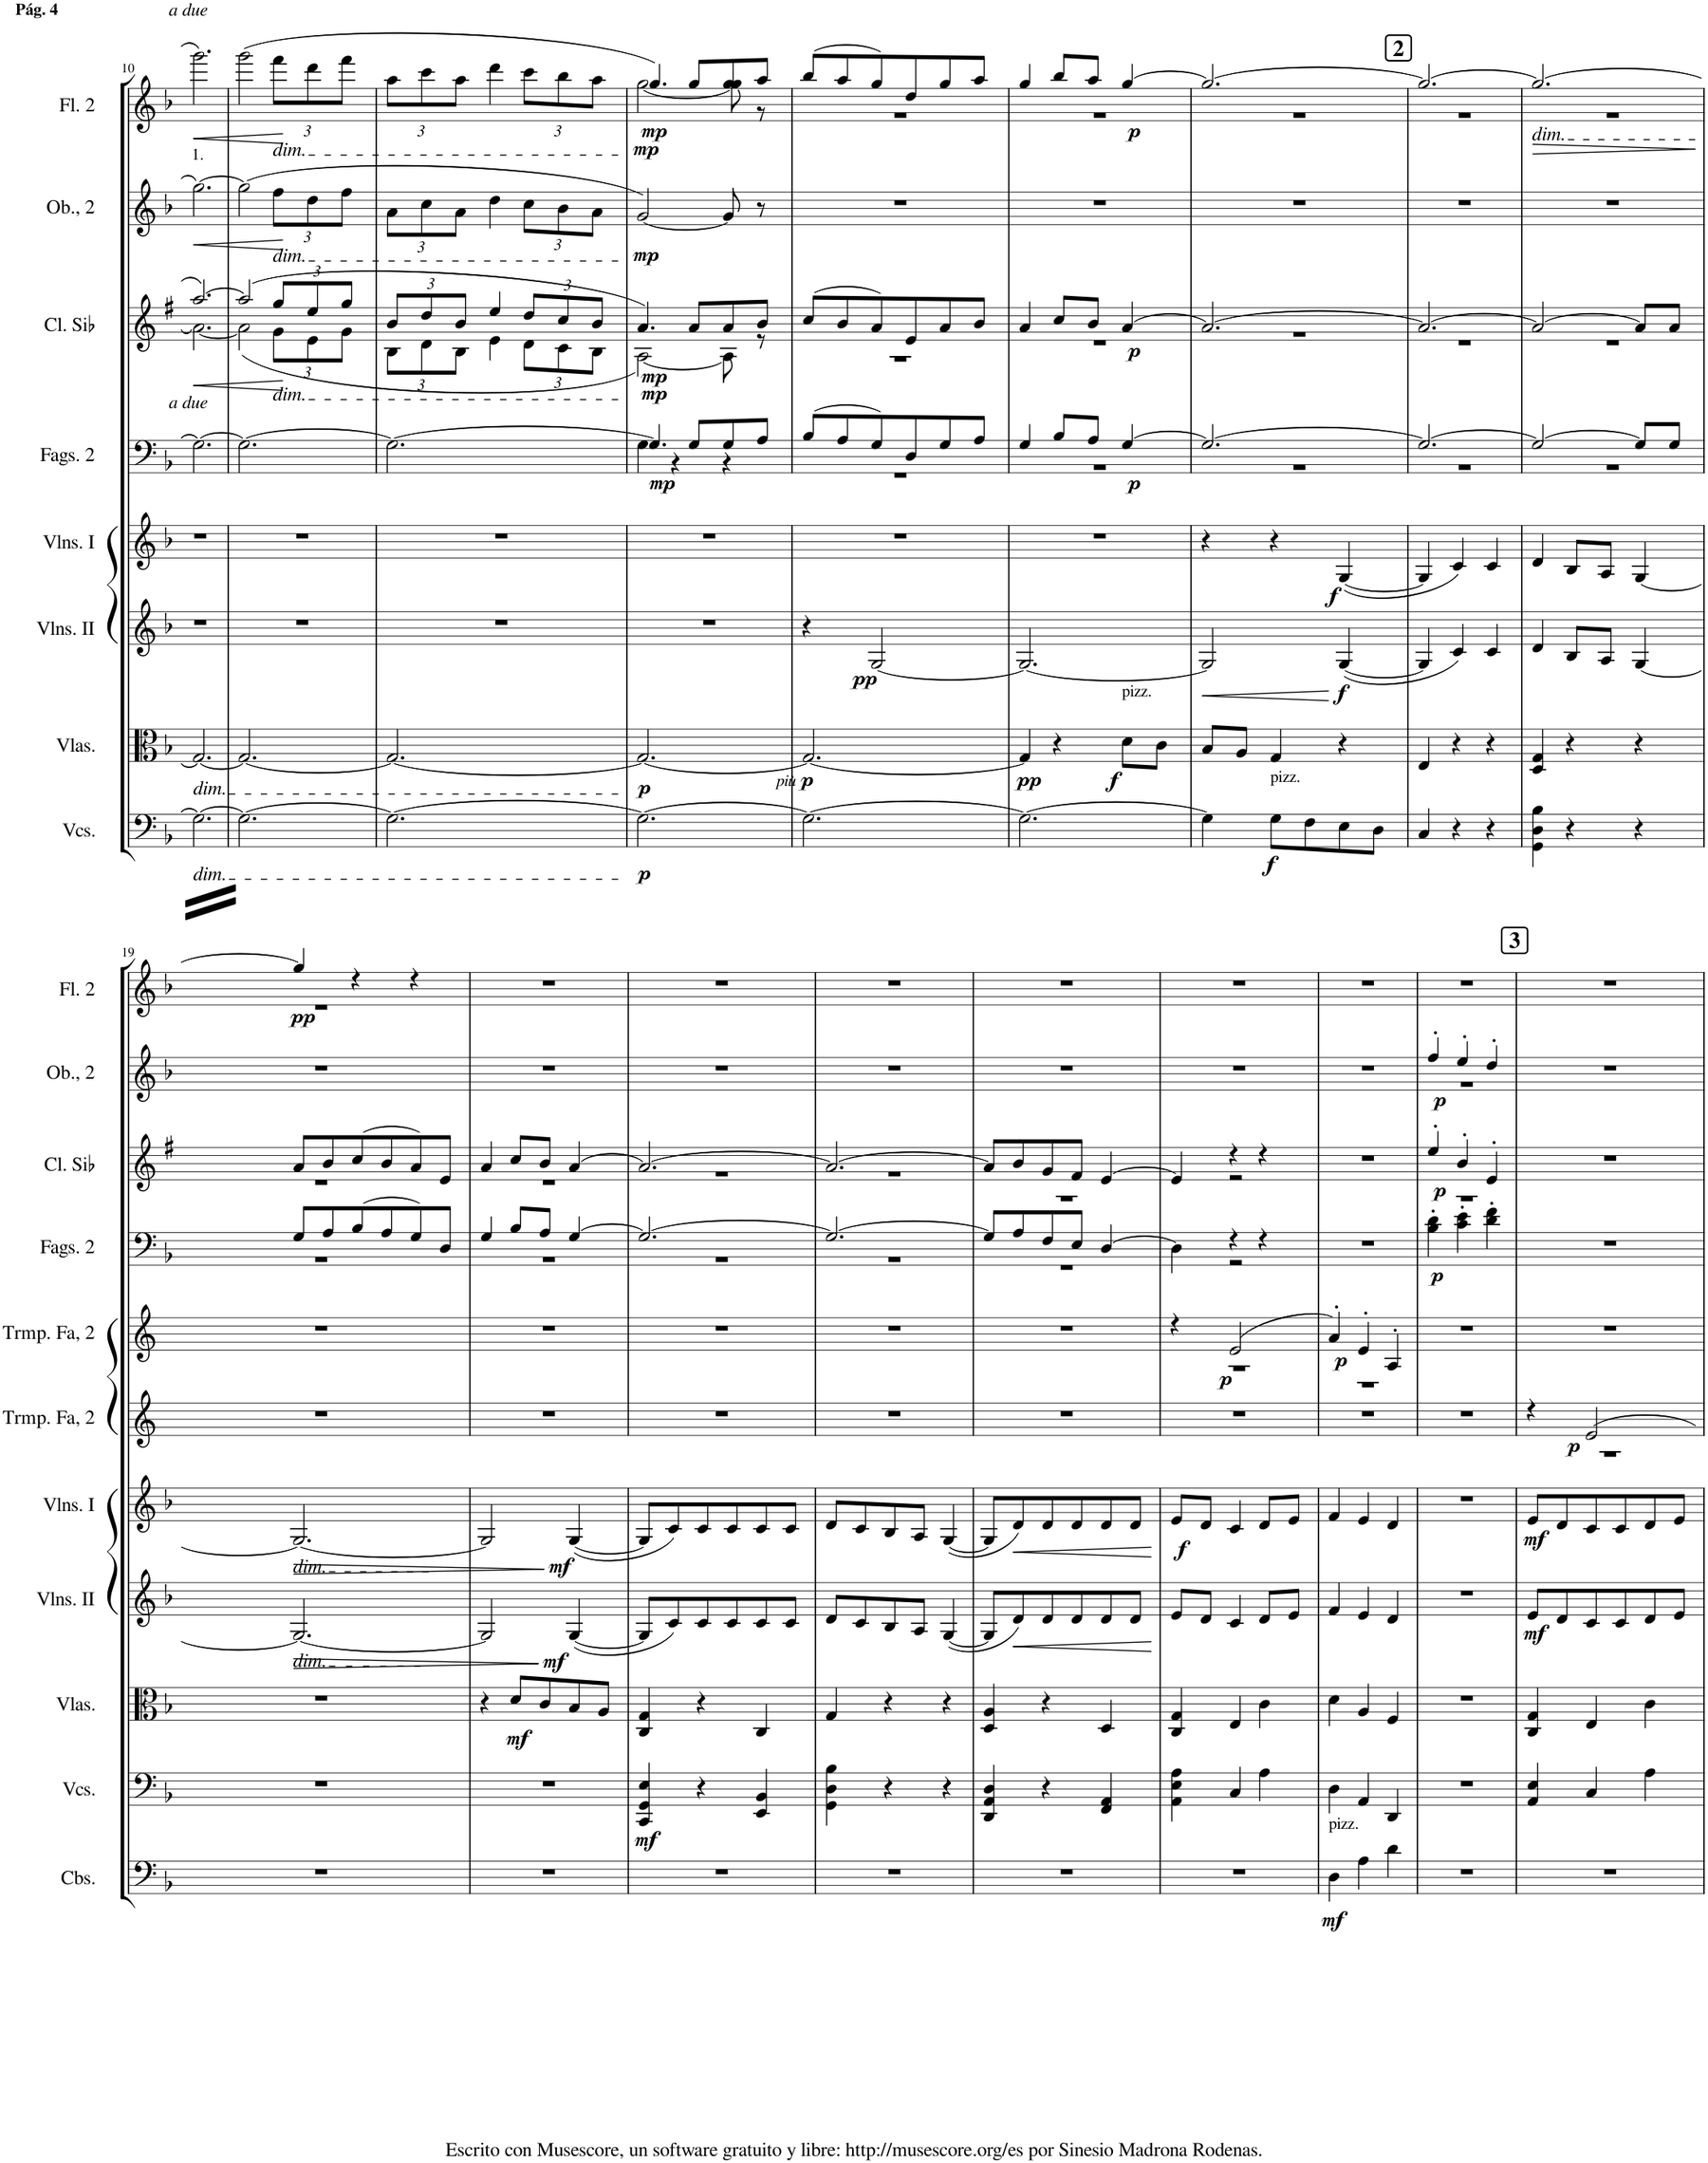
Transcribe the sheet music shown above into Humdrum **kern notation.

**kern	**dynam	**kern	**dynam	**kern	**dynam	**kern	**dynam	**kern	**dynam	**kern	**dynam	**kern	**dynam	**kern	**dynam	**kern	**dynam	**kern	**dynam	**kern	**dynam
*part11	*part11	*part10	*part10	*part9	*part9	*part8	*part8	*part7	*part7	*part6	*part6	*part5	*part5	*part4	*part4	*part3	*part3	*part2	*part2	*part1	*part1
*staff11	*staff11	*staff10	*staff10	*staff9	*staff9	*staff8	*staff8	*staff7	*staff7	*staff6	*staff6	*staff5	*staff5	*staff4	*staff4	*staff3	*staff3	*staff2	*staff2	*staff1	*staff1
*I"Contrabajos	*	*I"Violonchelos	*	*I"Violas	*	*I"Violines II	*	*I"Violines I	*	*I"Trompa en Fa, 2	*	*I"Trompa en Fa, 2	*	*I"Fagotes, 2	*	*I"Clarinete en Sib	*	*I"Oboes, 2	*	*I"Flautas 2	*
*I'Cbs.	*	*I'Vcs.	*	*I'Vlas.	*	*I'Vlns. II	*	*I'Vlns. I	*	*I'Trmp. Fa, 2	*	*I'Trmp. Fa, 2	*	*I'Fags. 2	*	*I'Cl. Sib	*	*I'Ob., 2	*	*I'Fl. 2	*
!!LO:PB:g=z
*clefF4	*	*clefF4	*	*clefC3	*	*clefG2	*	*clefG2	*	*clefG2	*	*clefG2	*	*clefF4	*	*clefG2	*	*clefG2	*	*clefG2	*
*Trd7c12	*	*	*	*	*	*	*	*	*	*Trd4c7	*	*Trd4c7	*	*	*	*Trd1c2	*	*	*	*	*
*k[b-]	*	*k[b-]	*	*k[b-]	*	*k[b-]	*	*k[b-]	*	*k[]	*	*k[]	*	*k[b-]	*	*k[f#]	*	*k[b-]	*	*k[b-]	*
*M3/4	*	*M3/4	*	*M3/4	*	*M3/4	*	*M3/4	*	*M3/4	*	*M3/4	*	*M3/4	*	*M3/4	*	*M3/4	*	*M3/4	*
=10	=10	=10	=10	=10	=10	=10	=10	=10	=10	=10	=10	=10	=10	=10	=10	=10	=10	=10	=10	=10	=10
!	!	!	!	!	!	!	!	!	!	!	!	!	!	!	!	!	!	!	!	!LO:TX:a:i:t=a due	!
!	!	!	!	!	!	!	!	!	!	!	!	!	!	!	!	!	!	!	!	!LO:TX:a:B:t=Pág. 4	!
!	!	!	!	!	!	!	!	!	!	!	!	!	!	!	!	!	!	!LO:TX:a:t=1.	!	!	!
!	!	!	!	!	!	!	!	!	!	!	!	!	!	!LO:TX:a:i:t=a due	!	!	!	!	!	!	!
!	!	!	!	!LO:TX:b:i:t=dim.	!	!	!	!	!	!	!	!	!	!	!	!	!	!	!	!	!
!	!	!LO:TX:b:i:t=dim.	!	!	!	!	!	!	!	!	!	!	!	!	!	!	!	!	!	!	!
!	!	!	!	!	!	!	!	!	!	!	!	!	!	!	!	!	!LO:HP:b	!	!LO:HP:b	!	!LO:HP:b
*	*	*	*	*	*	*	*	*	*	*	*	*	*	*	*	*^	*	*	*	*	*
2.r	.	2.G\_	.	2.G/_	.	2.r	.	2.r	.	2.r	.	2.r	.	2.G\_	.	[2.aa/	2.a\_	<	[2.gg\	<	2.ggg\	<
=11	=11	=11	=11	=11	=11	=11	=11	=11	=11	=11	=11	=11	=11	=11	=11	=11	=11	=11	=11	=11	=11	=11
2.r	.	2.G\_	.	2.G/_	.	2.r	.	2.r	.	2.r	.	2.r	.	2.G\_	.	(2aa/]	(2a\]	.	(2gg\]	.	(2ggg\	.
*	*	*	*	*	*	*	*	*	*	*	*	*	*	*	*	*Xbrackettup	*	*	*Xbrackettup	*	*Xbrackettup	*
!	!	!	!	!	!	!	!	!	!	!	!	!	!	!	!	!	!	!	!	!	!LO:TX:b:i:t=dim.	!
!	!	!	!	!	!	!	!	!	!	!	!	!	!	!	!	!	!	!	!LO:TX:b:i:t=dim.	!	!	!
!	!	!	!	!	!	!	!	!	!	!	!	!	!	!	!	!LO:TX:b:i:t=dim.	!	!	!	!	!	!
.	.	.	.	.	.	.	.	.	.	.	.	.	.	.	.	12gg/L	12g\L	.	12ff\L	.	12fff\L	.
.	.	.	.	.	.	.	.	.	.	.	.	.	.	.	.	12ee/	12e\	[	12dd\	[	12ddd\	[
.	.	.	.	.	.	.	.	.	.	.	.	.	.	.	.	12gg/J	12g\J	.	12ff\J	.	12fff\J	.
=12	=12	=12	=12	=12	=12	=12	=12	=12	=12	=12	=12	=12	=12	=12	=12	=12	=12	=12	=12	=12	=12	=12
2.r	.	2.G\_	.	2.G/_	.	2.r	.	2.r	.	2.r	.	2.r	.	2.G\_	.	12b/L	12B\L	.	12a\L	.	12aa\L	.
.	.	.	.	.	.	.	.	.	.	.	.	.	.	.	.	12dd/	12d\	.	12cc\	.	12ccc\	.
.	.	.	.	.	.	.	.	.	.	.	.	.	.	.	.	12b/J	12B\J	.	12a\J	.	12aa\J	.
.	.	.	.	.	.	.	.	.	.	.	.	.	.	.	.	4ee/	4e\	.	4dd\	.	4ddd\	.
.	.	.	.	.	.	.	.	.	.	.	.	.	.	.	.	12dd/L	12d\L	.	12cc\L	.	12ccc\L	.
.	.	.	.	.	.	.	.	.	.	.	.	.	.	.	.	12cc/	12c\	.	12b-\	.	12bb-\	.
.	.	.	.	.	.	.	.	.	.	.	.	.	.	.	.	12b/J	12B\J	.	12a\J	.	12aa\J	.
=13	=13	=13	=13	=13	=13	=13	=13	=13	=13	=13	=13	=13	=13	=13	=13	=13	=13	=13	=13	=13	=13	=13
*	*	*	*	*	*	*	*	*	*	*	*	*	*	*^	*	*	*	*	*	*	*^	*
!	!	!	!LO:DY:b	!	!LO:DY:b	!	!	!	!	!	!	!	!	!	!	!LO:DY:b	!	!	!LO:DY:b	!	!	!	!	!
!	!	!	!	!	!	!	!	!	!	!	!	!	!	!	!	!	!	!	!LO:DY:n=1:b	!	!LO:DY:b	!	!	!LO:DY:b
!	!	!	!	!	!	!	!	!	!	!	!	!	!	!	!	!	!	!	!	!	!	!	!	!LO:DY:n=1:b
2.r	.	2.G\_	p	2.G/_	p	2.r	.	2.r	.	2.r	.	2.r	.	4.G/]	4G\	mp	4.a/)	[2A\)	mp mp	[2g/)	mp	4.gg/)	[2gg\	mp mp
.	.	.	.	.	.	.	.	.	.	.	.	.	.	.	4r	.	.	.	.	.	.	.	.	.
.	.	.	.	.	.	.	.	.	.	.	.	.	.	8G/L	.	.	8a/L	.	.	.	.	8gg/L	.	.
.	.	.	.	.	.	.	.	.	.	.	.	.	.	8G/	4r	.	8a/	8A\]	.	8g/]	.	8gg/	8gg\]	.
.	.	.	.	.	.	.	.	.	.	.	.	.	.	8A/J	.	.	8b/J	8r	.	8r	.	8aa/J	8r	.
=14	=14	=14	=14	=14	=14	=14	=14	=14	=14	=14	=14	=14	=14	=14	=14	=14	=14	=14	=14	=14	=14	=14	=14	=14
!	!	!	!	!	!LO:DY:b	!	!	!	!	!	!	!	!	!	!	!	!	!	!	!	!	!	!	!
!	!	!	!	!	!LO:DY:n=1:b	!	!	!	!	!	!	!	!	!	!	!	!	!	!	!	!	!	!	!
2.r	.	2.G\_	.	2.G/_	other-dynamics p	4r	.	2.r	.	2.r	.	2.r	.	(8B-/L	2.r	.	(8cc/L	2.r	.	2.r	.	(8bb-/L	2.r	.
.	.	.	.	.	.	.	.	.	.	.	.	.	.	8A/	.	.	8b/	.	.	.	.	8aa/	.	.
!	!	!	!	!	!	!	!LO:DY:b	!	!	!	!	!	!	!	!	!	!	!	!	!	!	!	!	!
.	.	.	.	.	.	[2G/	pp	.	.	.	.	.	.	8G/)	.	.	8a/)	.	.	.	.	8gg/)	.	.
.	.	.	.	.	.	.	.	.	.	.	.	.	.	8D/	.	.	8e/	.	.	.	.	8dd/	.	.
.	.	.	.	.	.	.	.	.	.	.	.	.	.	8G/	.	.	8a/	.	.	.	.	8gg/	.	.
.	.	.	.	.	.	.	.	.	.	.	.	.	.	8A/J	.	.	8b/J	.	.	.	.	8aa/J	.	.
=15	=15	=15	=15	=15	=15	=15	=15	=15	=15	=15	=15	=15	=15	=15	=15	=15	=15	=15	=15	=15	=15	=15	=15	=15
!	!	!	!	!	!LO:DY:b	!	!	!	!	!	!	!	!	!	!	!	!	!	!	!	!	!	!	!
2.r	.	2.G\_	.	4G/]	pp	2.G/_	.	2.r	.	2.r	.	2.r	.	4G/	2.r	.	4a/	2.r	.	2.r	.	4gg/	2.r	.
.	.	.	.	4r	.	.	.	.	.	.	.	.	.	8B-/L	.	.	8cc/L	.	.	.	.	8bb-/L	.	.
.	.	.	.	.	.	.	.	.	.	.	.	.	.	8A/J	.	.	8b/J	.	.	.	.	8aa/J	.	.
!	!	!	!	!LO:TX:a:t=pizz.	!	!	!	!	!	!	!	!	!	!	!	!	!	!	!	!	!	!	!	!
!	!	!	!	!	!LO:DY:b	!	!	!	!	!	!	!	!	!	!	!LO:DY:b	!	!	!LO:DY:b	!	!	!	!	!LO:DY:b
.	.	.	.	8d\L	f	.	.	.	.	.	.	.	.	[4G/	.	p	[4a/	.	p	.	.	[4gg/	.	p
.	.	.	.	8c\J	.	.	.	.	.	.	.	.	.	.	.	.	.	.	.	.	.	.	.	.
=16	=16	=16	=16	=16	=16	=16	=16	=16	=16	=16	=16	=16	=16	=16	=16	=16	=16	=16	=16	=16	=16	=16	=16	=16
!	!	!	!	!	!	!	!LO:HP:b	!	!	!	!	!	!	!	!	!	!	!	!	!	!	!	!	!
2.r	.	4G\]	.	8B-/L	.	2G/]	<	4r	.	2.r	.	2.r	.	2.G/_	2.r	.	2.a/_	2.r	.	2.r	.	2.gg/_	2.r	.
.	.	.	.	8A/J	.	.	.	.	.	.	.	.	.	.	.	.	.	.	.	.	.	.	.	.
!	!	!LO:TX:a:t=pizz.	!	!	!	!	!	!	!	!	!	!	!	!	!	!	!	!	!	!	!	!	!	!
!	!	!	!LO:DY:b	!	!	!	!	!	!	!	!	!	!	!	!	!	!	!	!	!	!	!	!	!
.	.	8G\L	f	4G/	.	.	.	4r	.	.	.	.	.	.	.	.	.	.	.	.	.	.	.	.
.	.	8F\	.	.	.	.	.	.	.	.	.	.	.	.	.	.	.	.	.	.	.	.	.	.
!	!	!	!	!	!	!	!LO:DY:b	!	!LO:DY:b	!	!	!	!	!	!	!	!	!	!	!	!	!	!	!
.	.	8E\	.	4r	.	([4G/	f	([4G/	f	.	.	.	.	.	.	.	.	.	.	.	.	.	.	.
.	.	8D\J	.	.	.	.	.	.	.	.	.	.	.	.	.	.	.	.	.	.	.	.	.	.
!!LO:REH:place=s1:a:B:cj:fs=14:t=2	!!
=17	=17	=17	=17	=17	=17	=17	=17	=17	=17	=17	=17	=17	=17	=17	=17	=17	=17	=17	=17	=17	=17	=17	=17	=17
2.r	.	4C/	.	4E/	.	4G/]	.	4G/]	.	2.r	.	2.r	.	2.G/_	2.r	.	2.a/_	2.r	.	2.r	.	2.gg/_	2.r	.
.	.	4r	.	4r	.	4c/)	.	4c/)	.	.	.	.	.	.	.	.	.	.	.	.	.	.	.	.
.	.	4r	.	4r	.	4c/	.	4c/	.	.	.	.	.	.	.	.	.	.	.	.	.	.	.	.
=18	=18	=18	=18	=18	=18	=18	=18	=18	=18	=18	=18	=18	=18	=18	=18	=18	=18	=18	=18	=18	=18	=18	=18	=18
!	!	!	!	!	!	!	!	!	!	!	!	!	!	!	!	!	!	!	!	!	!	!LO:TX:b:i:t=dim.	!	!
!	!	!	!	!	!	!	!	!	!	!	!	!	!	!	!	!	!	!	!	!	!	!	!	!LO:HP:b
2.r	.	4GG\ 4D\ 4B-\	.	4D/ 4G/	.	4d/	.	4d/	.	2.r	.	2.r	.	2G/_	2.r	.	2a/_	2.r	.	2.r	.	2.gg/_	2.r	>
.	.	4r	.	4r	.	8B-/L	.	8B-/L	.	.	.	.	.	.	.	.	.	.	.	.	.	.	.	.
.	.	.	.	.	.	8A/J	.	8A/J	.	.	.	.	.	.	.	.	.	.	.	.	.	.	.	.
.	.	4r	.	4r	.	[4G/	.	[4G/	.	.	.	.	.	8G/L]	.	.	8a/L]	.	.	.	.	.	.	.
.	.	.	.	.	.	.	.	.	.	.	.	.	.	8G/J	.	.	8a/J	.	.	.	.	.	.	.
*	*	*	*	*	*	*	*	*	*	*	*	*	*	*v	*v	*	*	*	*	*	*	*v	*v	*
*	*	*	*	*	*	*	*	*	*	*	*	*	*	*	*	*v	*v	*	*	*	*	*
.	.	.	.	.	.	.	.	.	.	.	.	.	.	.	.	.	.	.	.	.	]
!!LO:LB:g=z
=19	=19	=19	=19	=19	=19	=19	=19	=19	=19	=19	=19	=19	=19	=19	=19	=19	=19	=19	=19	=19	=19
!	!	!	!	!	!	!	!	!LO:TX:b:i:t=dim.	!	!	!	!	!	!	!	!	!	!	!	!	!
!	!	!	!	!	!	!LO:TX:b:i:t=dim.	!	!	!	!	!	!	!	!	!	!	!	!	!	!	!
!	!	!	!	!	!	!	!	!	!LO:HP:b	!	!	!	!	!	!	!	!	!	!	!	!LO:DY:b
*	*	*	*	*	*	*	*	*	*	*	*	*	*	*^	*	*^	*	*	*	*^	*
2.r	.	2.r	.	2.r	.	2.G/_	.	2.G/_	>	2.r	.	2.r	.	8G/L	2.r	.	8a/L	2.r	.	2.r	.	4gg/]	2.r	pp
.	.	.	.	.	.	.	.	.	.	.	.	.	.	8A/	.	.	8b/	.	.	.	.	.	.	.
.	.	.	.	.	.	.	.	.	.	.	.	.	.	(8B-/	.	.	(8cc/	.	.	.	.	4r	.	.
.	.	.	.	.	.	.	.	.	.	.	.	.	.	8A/	.	.	8b/	.	.	.	.	.	.	.
.	.	.	.	.	.	.	.	.	.	.	.	.	.	8G/)	.	.	8a/)	.	.	.	.	4r	.	.
.	.	.	.	.	.	.	.	.	.	.	.	.	.	8D/J	.	.	8e/J	.	.	.	.	.	.	.
*	*	*	*	*	*	*	*	*	*	*	*	*	*	*	*	*	*	*	*	*	*	*v	*v	*
=20	=20	=20	=20	=20	=20	=20	=20	=20	=20	=20	=20	=20	=20	=20	=20	=20	=20	=20	=20	=20	=20	=20	=20
!	!	!	!	!	!	!	!LO:HP:b	!	!	!	!	!	!	!	!	!	!	!	!	!	!	!	!
2.r	.	2.r	.	4r	.	2G/]	>	2G/]	.	2.r	.	2.r	.	4G/	2.r	.	4a/	2.r	.	2.r	.	2.r	.
!	!	!	!	!	!LO:DY:b	!	!	!	!	!	!	!	!	!	!	!	!	!	!	!	!	!	!
.	.	.	.	8d/L	mf	.	.	.	.	.	.	.	.	8B-/L	.	.	8cc/L	.	.	.	.	.	.
.	.	.	.	8c/	.	.	.	.	.	.	.	.	.	8A/J	.	.	8b/J	.	.	.	.	.	.
!	!	!	!	!	!	!	!LO:DY:n=1:b	!	!LO:DY:b	!	!	!	!	!	!	!	!	!	!	!	!	!	!
.	.	.	.	8B-/	.	([4G/	[ mf	([4G/	mf	.	.	.	.	[4G/	.	.	[4a/	.	.	.	.	.	.
.	.	.	.	8A/J	.	.	.	.	.	.	.	.	.	.	.	.	.	.	.	.	.	.	.
=21	=21	=21	=21	=21	=21	=21	=21	=21	=21	=21	=21	=21	=21	=21	=21	=21	=21	=21	=21	=21	=21	=21	=21
!	!	!	!LO:DY:b	!	!	!	!	!	!	!	!	!	!	!	!	!	!	!	!	!	!	!	!
2.r	.	4CC/ 4GG/ 4E/	mf	4C/ 4G/	.	8G/L]	.	8G/L]	.	2.r	.	2.r	.	2.G/_	2.r	.	2.a/_	2.r	.	2.r	.	2.r	.
.	.	.	.	.	.	8c/)	.	8c/)	.	.	.	.	.	.	.	.	.	.	.	.	.	.	.
.	.	4r	.	4r	.	8c/	.	8c/	.	.	.	.	.	.	.	.	.	.	.	.	.	.	.
.	.	.	.	.	.	8c/	.	8c/	.	.	.	.	.	.	.	.	.	.	.	.	.	.	.
.	.	4EE/ 4BB-/	.	4C/	.	8c/	.	8c/	.	.	.	.	.	.	.	.	.	.	.	.	.	.	.
.	.	.	.	.	.	8c/J	.	8c/J	.	.	.	.	.	.	.	.	.	.	.	.	.	.	.
=22	=22	=22	=22	=22	=22	=22	=22	=22	=22	=22	=22	=22	=22	=22	=22	=22	=22	=22	=22	=22	=22	=22	=22
2.r	.	4GG\ 4D\ 4B-\	.	4G/	.	8d/L	.	8d/L	.	2.r	.	2.r	.	2.G/_	2.r	.	2.a/_	2.r	.	2.r	.	2.r	.
.	.	.	.	.	.	8c/	.	8c/	.	.	.	.	.	.	.	.	.	.	.	.	.	.	.
.	.	4r	.	4r	.	8B-/	.	8B-/	.	.	.	.	.	.	.	.	.	.	.	.	.	.	.
.	.	.	.	.	.	8A/J	.	8A/J	.	.	.	.	.	.	.	.	.	.	.	.	.	.	.
.	.	4r	.	4r	.	([4G/	.	([4G/	.	.	.	.	.	.	.	.	.	.	.	.	.	.	.
=23	=23	=23	=23	=23	=23	=23	=23	=23	=23	=23	=23	=23	=23	=23	=23	=23	=23	=23	=23	=23	=23	=23	=23
2.r	.	4DD/ 4AA/ 4D/	.	4D/ 4A/	.	8G/L]	.	8G/L]	.	2.r	.	2.r	.	8G/L]	2.r	.	8a/L]	2.r	.	2.r	.	2.r	.
.	.	.	.	.	.	8d/)	.	8d/)	.	.	.	.	.	8A/	.	.	8b/	.	.	.	.	.	.
.	.	4r	.	4r	.	8d/	.	8d/	.	.	.	.	.	8F/	.	.	8g/	.	.	.	.	.	.
.	.	.	.	.	.	8d/	.	8d/	.	.	.	.	.	8E/J	.	.	8f#/J	.	.	.	.	.	.
.	.	4FF/ 4AA/	.	4D/	.	8d/	.	8d/	.	.	.	.	.	[4D/	.	.	[4e/	.	.	.	.	.	.
.	.	.	.	.	.	8d/J	.	8d/J	.	.	.	.	.	.	.	.	.	.	.	.	.	.	.
*	*	*	*	*	*	*	*	*	*	*	*	*	*	*v	*v	*	*	*	*	*	*	*	*
*	*	*	*	*	*	*	*	*	*	*	*	*	*	*	*	*v	*v	*	*	*	*	*
.	.	.	.	.	.	.	]	.	]	.	.	.	.	.	.	.	.	.	.	.	.
=24	=24	=24	=24	=24	=24	=24	=24	=24	=24	=24	=24	=24	=24	=24	=24	=24	=24	=24	=24	=24	=24
*	*	*	*	*	*	*	*	*	*	*	*	*^	*	*^	*	*^	*	*	*	*	*
!	!	!	!	!	!	!	!	!	!LO:DY:b	!	!	!	!	!	!	!	!	!	!	!	!	!	!	!
2.r	.	4AA\ 4E\ 4A\	.	4C/ 4G/	.	8e/L	.	8e/L	f	2.r	.	4r	2.r	.	4D\]	4ryy	.	4e/]	4ryy	.	2.r	.	2.r	.
.	.	.	.	.	.	8d/J	.	8d/J	.	.	.	.	.	.	.	.	.	.	.	.	.	.	.	.
!	!	!	!	!	!	!	!	!	!	!	!	!	!	!LO:DY:b	!	!	!	!	!	!	!	!	!	!
.	.	4C/	.	4E/	.	4c/	.	4c/	.	.	.	(2e/	.	p	4r	2r	.	4r	2r	.	.	.	.	.
.	.	4A\	.	4c\	.	8d/L	.	8d/L	.	.	.	.	.	.	4r	.	.	4r	.	.	.	.	.	.
.	.	.	.	.	.	8e/J	.	8e/J	.	.	.	.	.	.	.	.	.	.	.	.	.	.	.	.
*	*	*	*	*	*	*	*	*	*	*	*	*	*	*	*v	*v	*	*	*	*	*	*	*	*
*	*	*	*	*	*	*	*	*	*	*	*	*	*	*	*	*	*v	*v	*	*	*	*	*
=25	=25	=25	=25	=25	=25	=25	=25	=25	=25	=25	=25	=25	=25	=25	=25	=25	=25	=25	=25	=25	=25	=25
!LO:TX:a:t=pizz.	!	!	!	!	!	!	!	!	!	!	!	!	!	!	!	!	!	!	!	!	!	!
!	!LO:DY:b	!	!	!	!	!	!	!	!	!	!	!	!	!LO:DY:b	!	!	!	!	!	!	!	!
4D\	mf	4D\	.	4d\	.	4f/	.	4f/	.	2.r	.	4a'/)	2.r	p	2.r	.	2.r	.	2.r	.	2.r	.
4A\	.	4AA/	.	4A/	.	4e/	.	4e/	.	.	.	4e'/	.	.	.	.	.	.	.	.	.	.
4d\	.	4DD/	.	4F/	.	4d/	.	4d/	.	.	.	4A'/	.	.	.	.	.	.	.	.	.	.
*	*	*	*	*	*	*	*	*	*	*	*	*v	*v	*	*	*	*	*	*	*	*	*
=26	=26	=26	=26	=26	=26	=26	=26	=26	=26	=26	=26	=26	=26	=26	=26	=26	=26	=26	=26	=26	=26
*	*	*	*	*	*	*	*	*	*	*	*	*	*	*	*	*^	*	*^	*	*	*
!	!	!	!	!	!	!	!	!	!	!	!	!	!	!	!LO:DY:b	!	!	!LO:DY:b	!	!	!LO:DY:b	!	!
2.r	.	2.r	.	2.r	.	2.r	.	2.r	.	2.r	.	2.r	.	4B-\' 4d\'	p	4ee'/	2.r	p	4ff'/	2.r	p	2.r	.
.	.	.	.	.	.	.	.	.	.	.	.	.	.	4c\' 4e\'	.	4b'/	.	.	4ee'/	.	.	.	.
.	.	.	.	.	.	.	.	.	.	.	.	.	.	4d\' 4f\'	.	4e'/	.	.	4dd'/	.	.	.	.
*	*	*	*	*	*	*	*	*	*	*	*	*	*	*	*	*v	*v	*	*	*	*	*	*
*	*	*	*	*	*	*	*	*	*	*	*	*	*	*	*	*	*	*v	*v	*	*	*
!!LO:REH:place=s1:a:B:cj:fs=14:t=3
=27	=27	=27	=27	=27	=27	=27	=27	=27	=27	=27	=27	=27	=27	=27	=27	=27	=27	=27	=27	=27	=27
*	*	*	*	*	*	*	*	*	*	*^	*	*	*	*	*	*	*	*	*	*	*
!	!	!	!	!	!	!	!LO:DY:b	!	!LO:DY:b	!	!	!	!	!	!	!	!	!	!	!	!	!
2.r	.	4AA/ 4E/	.	4C/ 4G/	.	8e/L	mf	8e/L	mf	4r	2.r	.	2.r	.	2.r	.	2.r	.	2.r	.	2.r	.
.	.	.	.	.	.	8d/	.	8d/	.	.	.	.	.	.	.	.	.	.	.	.	.	.
!	!	!	!	!	!	!	!	!	!	!	!	!LO:DY:b	!	!	!	!	!	!	!	!	!	!
.	.	4C/	.	4E/	.	8c/	.	8c/	.	2e/	.	p	.	.	.	.	.	.	.	.	.	.
.	.	.	.	.	.	8c/	.	8c/	.	.	.	.	.	.	.	.	.	.	.	.	.	.
.	.	4A\	.	4c\	.	8d/	.	8d/	.	.	.	.	.	.	.	.	.	.	.	.	.	.
.	.	.	.	.	.	8e/J	.	8e/J	.	.	.	.	.	.	.	.	.	.	.	.	.	.
*	*	*	*	*	*	*	*	*	*	*v	*v	*	*	*	*	*	*	*	*	*	*	*
=	=	=	=	=	=	=	=	=	=	=	=	=	=	=	=	=	=	=	=	=	=
*-	*-	*-	*-	*-	*-	*-	*-	*-	*-	*-	*-	*-	*-	*-	*-	*-	*-	*-	*-	*-	*-
